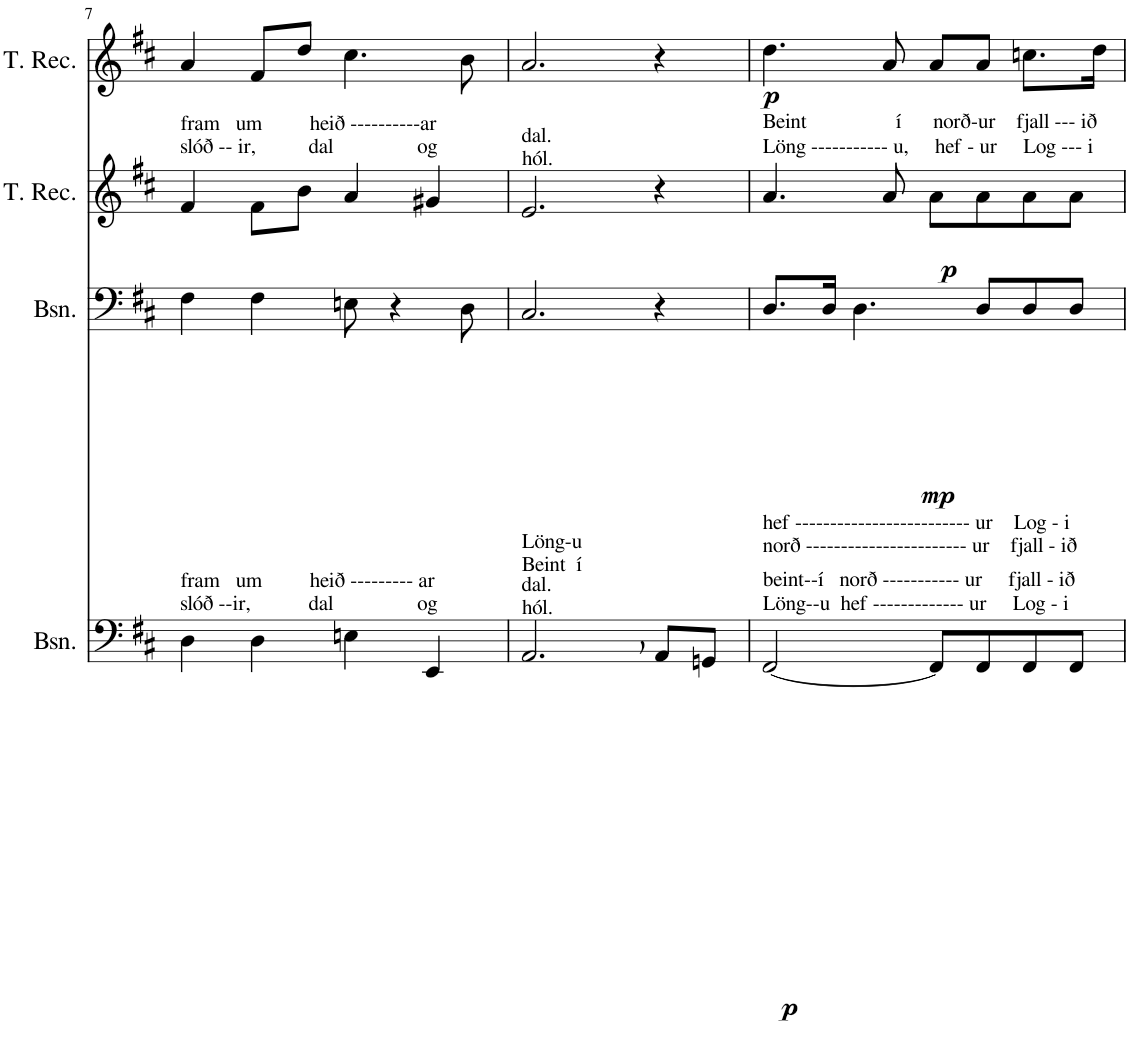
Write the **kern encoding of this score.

**kern	**dynam	**kern	**dynam	**kern	**dynam	**kern	**dynam
*part4	*part4	*part3	*part3	*part2	*part2	*part1	*part1
*staff4	*staff4	*staff3	*staff3	*staff2	*staff2	*staff1	*staff1
*I"Bassoon	*	*I"Bassoon	*	*I"Tenor Recorder	*	*I"Tenor Recorder	*
*I'Bsn.	*	*I'Bsn.	*	*I'T. Rec.	*	*I'T. Rec.	*
!!LO:PB:g=z
*clefF4	*	*clefF4	*	*clefG2	*	*clefG2	*
*k[f#c#]	*	*k[f#c#]	*	*k[f#c#]	*	*k[f#c#]	*
*M4/4	*	*M4/4	*	*M4/4	*	*M4/4	*
=7	=7	=7	=7	=7	=7	=7	=7
!	!	!	!	!LO:TX:a:t=fram   um         heið ----------ar	!	!	!
!	!	!	!	!LO:TX:a:t=slóð -- ir,          dal                og	!	!	!
!LO:TX:a:t=fram   um         heið --------- ar	!	!	!	!	!	!	!
!LO:TX:a:t=slóð --ir,           dal                og	!	!	!	!	!	!	!
4D\	.	4F#\	.	4f#/	.	4a/	.
4D\	.	4F#\	.	8f#\L	.	8f#/L	.
.	.	.	.	8b\J	.	8dd/J	.
4En\	.	8En\	.	4a/	.	4.cc#\	.
.	.	4r	.	.	.	.	.
4EE/	.	.	.	4g#X/	.	.	.
.	.	8D\	.	.	.	8b\	.
=8	=8	=8	=8	=8	=8	=8	=8
!	!	!	!	!LO:TX:a:t=dal.	!	!	!
!	!	!	!	!LO:TX:a:t=hól.	!	!	!
!LO:TX:a:t=dal.	!	!	!	!	!	!	!
!LO:TX:a:t=hól.	!	!	!	!	!	!	!
!LO:TX:a:t=Löng-u	!	!	!	!	!	!	!
!LO:TX:a:t=Beint  í	!	!	!	!	!	!	!
2.AA,/	.	2.C#/	.	2.e/	.	2.a/	.
!	!LO:DY:b	!	!LO:DY:b	!	!LO:DY:b	!	!
8AA/L	p	4r	mp	4r	p	4r	.
8GGn/J	.	.	.	.	.	.	.
=9	=9	=9	=9	=9	=9	=9	=9
!	!	!	!	!LO:TX:a:t=Löng ----------- u,     hef - ur     Log --- i	!	!	!
!	!	!	!	!LO:TX:a:t=Beint                 í      norð-ur    fjall --- ið	!	!	!
!LO:TX:a:t=Löng--u  hef ------------- ur     Log - i	!	!	!	!	!	!	!
!LO:TX:a:t=beint--í   norð ----------- ur     fjall - ið	!	!	!	!	!	!	!
!LO:TX:a:t=hef ------------------------- ur    Log - i	!	!	!	!	!	!	!
!LO:TX:a:t=norð ----------------------- ur    fjall - ið	!	!	!	!	!	!	!
!	!	!	!	!	!	!	!LO:DY:b
[2FF#/	.	8.D/L	.	4.a/	.	4.dd\	p
.	.	16D/Jk	.	.	.	.	.
.	.	4.D\	.	.	.	.	.
.	.	.	.	8a/	.	8a/	.
8FF#/L]	.	.	.	8a\L	.	8a/L	.
8FF#/	.	8D/L	.	8a\	.	8a/J	.
8FF#/	.	8D/	.	8a\	.	8.ccn\L	.
8FF#/J	.	8D/J	.	8a\J	.	.	.
.	.	.	.	.	.	16dd\Jk	.
=	=	=	=	=	=	=	=
*-	*-	*-	*-	*-	*-	*-	*-
